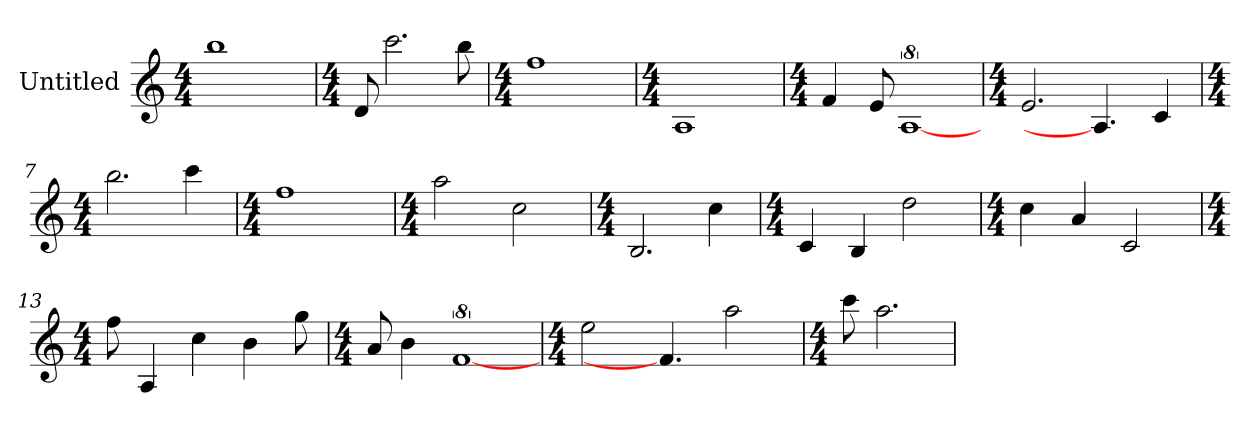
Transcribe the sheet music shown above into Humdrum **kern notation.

**kern
*part1
*staff1
*I"Untitled
*k[]
*C:
*M4/4
=1
1bb
=2
*k[]
*C:
*M4/4
8d
!LO:N:vis=2.
2ccc
8bb
=3
*k[]
*C:
*M4/4
1ff
=4
*k[]
*C:
*M4/4
1A
=5
*k[]
*C:
*M4/4
4f
8e
[8%5A
=6
*k[]
*C:
*M4/4
!LO:N:vis=2.
2e
4.A]
4c
=7
*k[]
*C:
*M4/4
!LO:N:vis=2.
2bb
4ccc
=8
*k[]
*C:
*M4/4
1ff
=9
*k[]
*C:
*M4/4
2aa
2cc
=10
*k[]
*C:
*M4/4
!LO:N:vis=2.
2B
4cc
=11
*k[]
*C:
*M4/4
4c
4B
2dd
=12
*k[]
*C:
*M4/4
4cc
4a
2c
=13
*k[]
*C:
*M4/4
8ff
4A
4cc
4b
8gg
=14
*k[]
*C:
*M4/4
8a
4b
[8%5f
=15
*k[]
*C:
*M4/4
2ee
4.f]
2aa
=16
*k[]
*C:
*M4/4
8ccc
!LO:N:vis=2.
2aa
=
*-
